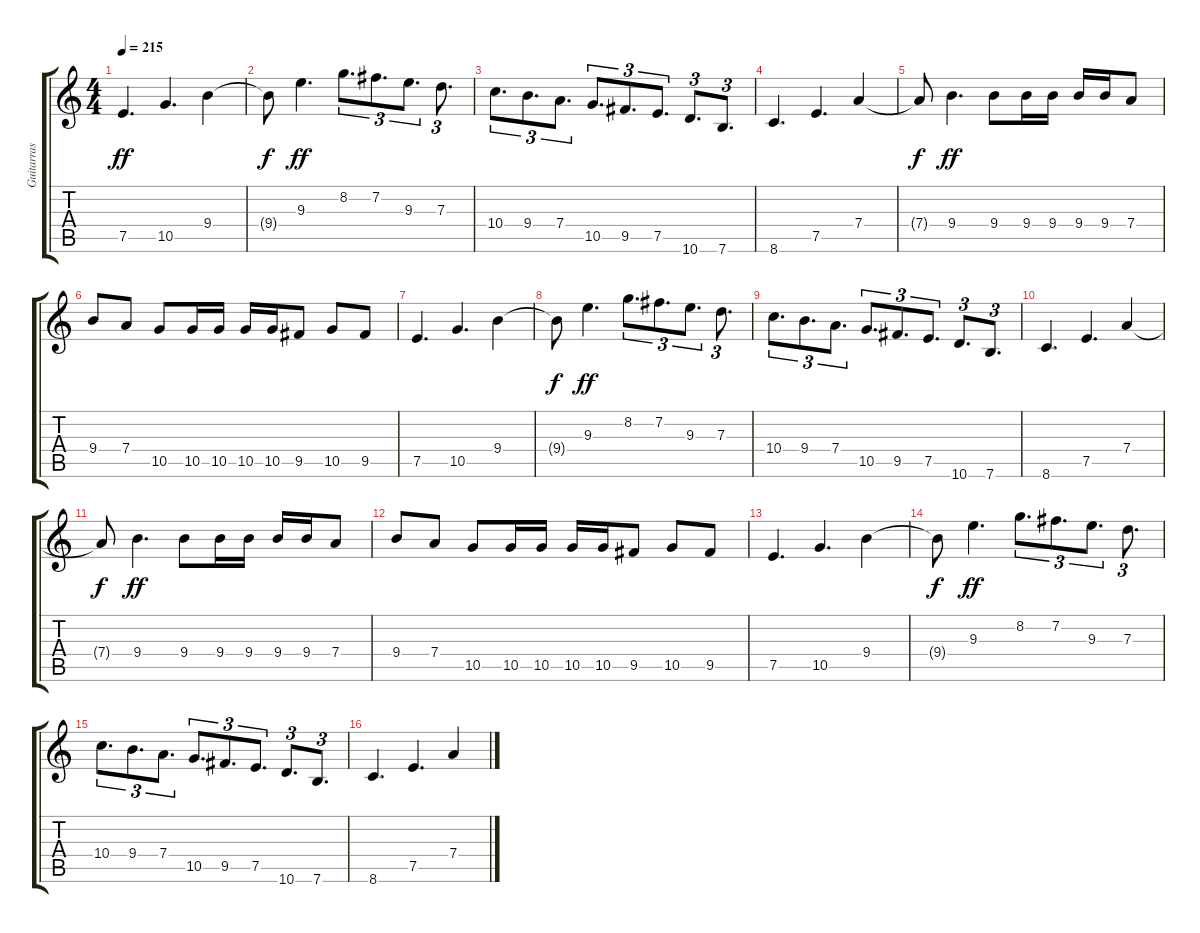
\track ("Guitarras" "Guitarras") {instrument distortionguitar}
\staff {score tabs}
\tuning (E4 B3 G3 D3 A2 E2) {hide}
\ts (4 4)
\tempo 215
\clef g2
\ks c
7.5.4{d dy ff instrument distortionguitar} 10.5.4{d} 9.4.4 |
9.4{t}.8{dy f} 9.3.4{d dy ff} 8.2.8{d tu (3 2)} 7.2.8{d tu (3 2)} 9.3.8{d tu (3 2)} 7.3.8{d tu (3 2)} |
10.4.8{d tu (3 2)} 9.4.8{d tu (3 2)} 7.4.8{d tu (3 2)} 10.5.8{d tu (3 2)} 9.5.8{d tu (3 2)} 7.5.8{d tu (3 2)} 10.6.8{d tu (3 2)} 7.6.8{d tu (3 2)} |
8.6.4{d} 7.5.4{d} 7.4.4 |
7.4{t}.8{dy f} 9.4.4{d dy ff} 9.4.8 9.4.16 9.4.16 9.4.16 9.4.16 7.4.8 |
9.4.8 7.4.8 10.5.8 10.5.16 10.5.16 10.5.16 10.5.16 9.5.8 10.5.8 9.5.8 |
7.5.4{d} 10.5.4{d} 9.4.4 |
9.4{t}.8{dy f} 9.3.4{d dy ff} 8.2.8{d tu (3 2)} 7.2.8{d tu (3 2)} 9.3.8{d tu (3 2)} 7.3.8{d tu (3 2)} |
10.4.8{d tu (3 2)} 9.4.8{d tu (3 2)} 7.4.8{d tu (3 2)} 10.5.8{d tu (3 2)} 9.5.8{d tu (3 2)} 7.5.8{d tu (3 2)} 10.6.8{d tu (3 2)} 7.6.8{d tu (3 2)} |
8.6.4{d} 7.5.4{d} 7.4.4 |
7.4{t}.8{dy f} 9.4.4{d dy ff} 9.4.8 9.4.16 9.4.16 9.4.16 9.4.16 7.4.8 |
9.4.8 7.4.8 10.5.8 10.5.16 10.5.16 10.5.16 10.5.16 9.5.8 10.5.8 9.5.8 |
7.5.4{d} 10.5.4{d} 9.4.4 |
9.4{t}.8{dy f} 9.3.4{d dy ff} 8.2.8{d tu (3 2)} 7.2.8{d tu (3 2)} 9.3.8{d tu (3 2)} 7.3.8{d tu (3 2)} |
10.4.8{d tu (3 2)} 9.4.8{d tu (3 2)} 7.4.8{d tu (3 2)} 10.5.8{d tu (3 2)} 9.5.8{d tu (3 2)} 7.5.8{d tu (3 2)} 10.6.8{d tu (3 2)} 7.6.8{d tu (3 2)} |
8.6.4{d} 7.5.4{d} 7.4.4
